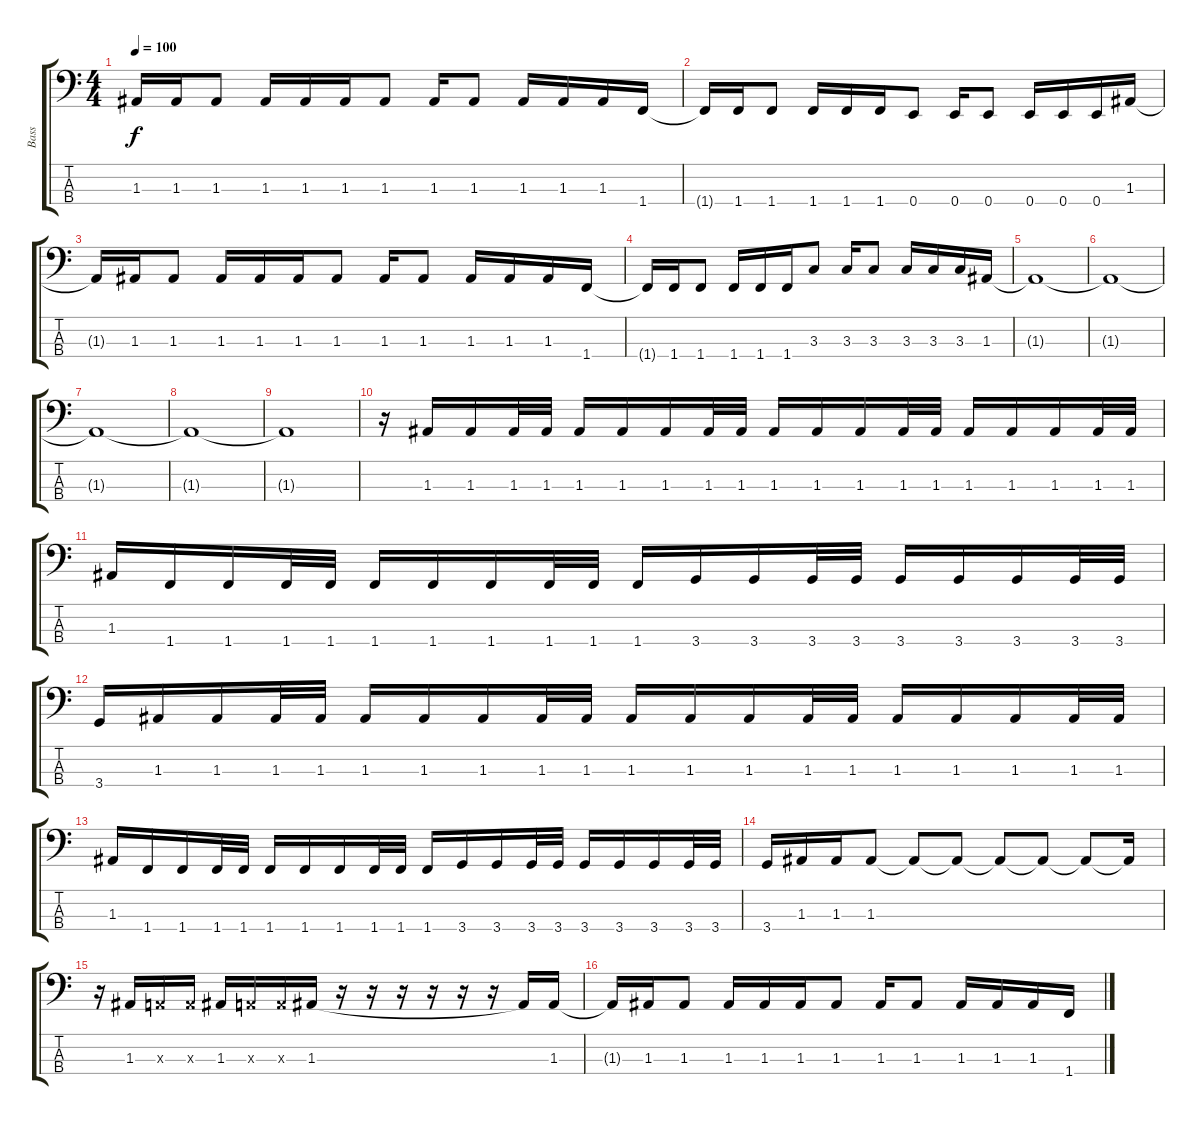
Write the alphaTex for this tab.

\track ("Bass" "Bass") {instrument electricbassfinger}
\staff {score tabs}
\tuning (G2 D2 A1 E1) {hide}
\ts (4 4)
\tempo 100
\clef f4
\ks c
1.3{t}.16{dy f} 1.3.16 1.3.8 1.3.16 1.3.16 1.3.16 1.3.8 1.3.16 1.3.8 1.3.16 1.3.16 1.3.16 1.4.16 |
1.4{t}.16 1.4.16 1.4.8 1.4.16 1.4.16 1.4.16 0.4.8 0.4.16 0.4.8 0.4.16 0.4.16 0.4.16 1.3.16 |
1.3{t}.16 1.3.16 1.3.8 1.3.16 1.3.16 1.3.16 1.3.8 1.3.16 1.3.8 1.3.16 1.3.16 1.3.16 1.4.16 |
1.4{t}.16 1.4.16 1.4.8 1.4.16 1.4.16 1.4.16 3.3.8 3.3.16 3.3.8 3.3.16 3.3.16 3.3.16 1.3.16 |
1.3{t}.1 |
1.3{t}.1 |
1.3{t}.1 |
1.3{t}.1 |
1.3{t}.1 |
r.16 1.3.16 1.3.16 1.3.32 1.3.32 1.3.16 1.3.16 1.3.16 1.3.32 1.3.32 1.3.16 1.3.16 1.3.16 1.3.32 1.3.32 1.3.16 1.3.16 1.3.16 1.3.32 1.3.32 |
1.3.16 1.4.16 1.4.16 1.4.32 1.4.32 1.4.16 1.4.16 1.4.16 1.4.32 1.4.32 1.4.16 3.4.16 3.4.16 3.4.32 3.4.32 3.4.16 3.4.16 3.4.16 3.4.32 3.4.32 |
3.4.16 1.3.16 1.3.16 1.3.32 1.3.32 1.3.16 1.3.16 1.3.16 1.3.32 1.3.32 1.3.16 1.3.16 1.3.16 1.3.32 1.3.32 1.3.16 1.3.16 1.3.16 1.3.32 1.3.32 |
1.3.16 1.4.16 1.4.16 1.4.32 1.4.32 1.4.16 1.4.16 1.4.16 1.4.32 1.4.32 1.4.16 3.4.16 3.4.16 3.4.32 3.4.32 3.4.16 3.4.16 3.4.16 3.4.32 3.4.32 |
3.4.16 1.3.16 1.3.16 1.3.8 1.3{t}.8 1.3{t}.8 1.3{t}.8 1.3{t}.8 1.3{t}.8 1.3{t}.16 |
r.16 1.3.16 0.3{x}.16 0.3{x}.16 1.3.16 0.3{x}.16 0.3{x}.16 1.3.16 r.16 r.16 r.16 r.16 r.16 r.16 1.3{t}.16 1.3.16 |
1.3{t}.16 1.3.16 1.3.8 1.3.16 1.3.16 1.3.16 1.3.8 1.3.16 1.3.8 1.3.16 1.3.16 1.3.16 1.4.16
